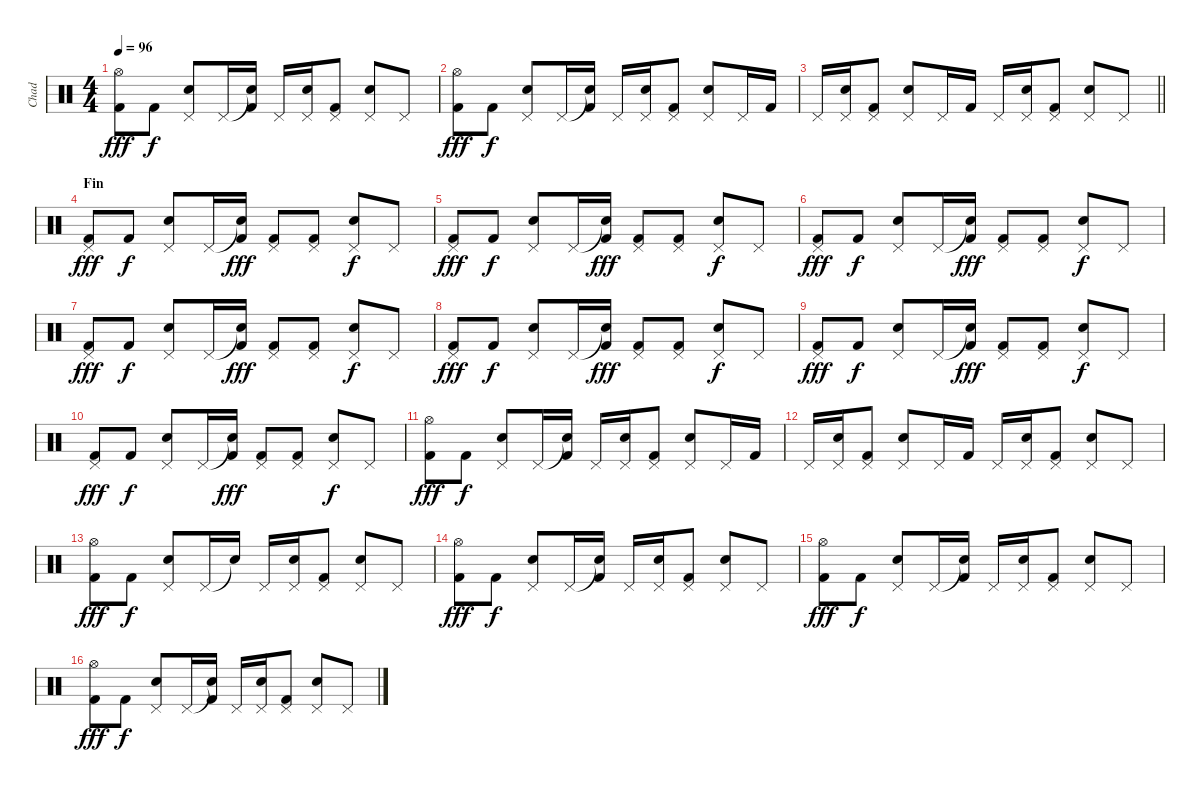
\track ("Chad" "Chad") {instrument percussion}
\staff {score}
\articulation defaults
\ts (4 4)
\tempo 96
\clef neutral
\ks c
("Hi-Hat (open)" "Kick (hit) 2").8{dy fff} "Kick (hit) 2".8{dy f} ("Pedal Hi-Hat (hit)" "Snare (hit) 2").8 "Pedal Hi-Hat (hit)".16 ("Snare (hit)"{t} "Kick (hit) 2").16 "Pedal Hi-Hat (hit)".16 ("Pedal Hi-Hat (hit)" "Snare (hit) 2").16 ("Pedal Hi-Hat (hit)" "Kick (hit) 2").8 ("Pedal Hi-Hat (hit)" "Snare (hit) 2").8 "Pedal Hi-Hat (hit)".8 |
("Hi-Hat (open)" "Kick (hit) 2").8{dy fff} "Kick (hit) 2".8{dy f} ("Pedal Hi-Hat (hit)" "Snare (hit) 2").8 "Pedal Hi-Hat (hit)".16 ("Snare (hit)"{t} "Kick (hit) 2").16 "Pedal Hi-Hat (hit)".16 ("Pedal Hi-Hat (hit)" "Snare (hit) 2").16 ("Pedal Hi-Hat (hit)" "Kick (hit) 2").8 ("Pedal Hi-Hat (hit)" "Snare (hit) 2").8 "Pedal Hi-Hat (hit)".16 "Kick (hit) 2".16 |
\barLineRight lightlight "Pedal Hi-Hat (hit)".16
("Pedal Hi-Hat (hit)" "Snare (hit) 2").16 ("Pedal Hi-Hat (hit)" "Kick (hit) 2").8 ("Pedal Hi-Hat (hit)" "Snare (hit) 2").8 "Pedal Hi-Hat (hit)".16 "Kick (hit) 2".16 "Pedal Hi-Hat (hit)".16 ("Pedal Hi-Hat (hit)" "Snare (hit) 2").16 ("Pedal Hi-Hat (hit)" "Kick (hit) 2").8 ("Pedal Hi-Hat (hit)" "Snare (hit) 2").8 "Pedal Hi-Hat (hit)".8 |
\section ("" "Fin")
("Pedal Hi-Hat (hit)" "Kick (hit) 2").8{dy fff} "Kick (hit) 2".8{dy f} ("Pedal Hi-Hat (hit)" "Snare (hit) 2").8 "Pedal Hi-Hat (hit)".16 ("Snare (hit)"{t} "Kick (hit) 2").16{dy fff} ("Pedal Hi-Hat (hit)" "Kick (hit) 2").8 ("Pedal Hi-Hat (hit)" "Kick (hit) 2").8 ("Pedal Hi-Hat (hit)" "Snare (hit) 2").8{dy f} "Pedal Hi-Hat (hit)".8 |
("Pedal Hi-Hat (hit)" "Kick (hit) 2").8{dy fff} "Kick (hit) 2".8{dy f} ("Pedal Hi-Hat (hit)" "Snare (hit) 2").8 "Pedal Hi-Hat (hit)".16 ("Snare (hit)"{t} "Kick (hit) 2").16{dy fff} ("Pedal Hi-Hat (hit)" "Kick (hit) 2").8 ("Pedal Hi-Hat (hit)" "Kick (hit) 2").8 ("Pedal Hi-Hat (hit)" "Snare (hit) 2").8{dy f} "Pedal Hi-Hat (hit)".8 |
("Pedal Hi-Hat (hit)" "Kick (hit) 2").8{dy fff} "Kick (hit) 2".8{dy f} ("Pedal Hi-Hat (hit)" "Snare (hit) 2").8 "Pedal Hi-Hat (hit)".16 ("Snare (hit)"{t} "Kick (hit) 2").16{dy fff} ("Pedal Hi-Hat (hit)" "Kick (hit) 2").8 ("Pedal Hi-Hat (hit)" "Kick (hit) 2").8 ("Pedal Hi-Hat (hit)" "Snare (hit) 2").8{dy f} "Pedal Hi-Hat (hit)".8 |
("Pedal Hi-Hat (hit)" "Kick (hit) 2").8{dy fff} "Kick (hit) 2".8{dy f} ("Pedal Hi-Hat (hit)" "Snare (hit) 2").8 "Pedal Hi-Hat (hit)".16 ("Snare (hit)"{t} "Kick (hit) 2").16{dy fff} ("Pedal Hi-Hat (hit)" "Kick (hit) 2").8 ("Pedal Hi-Hat (hit)" "Kick (hit) 2").8 ("Pedal Hi-Hat (hit)" "Snare (hit) 2").8{dy f} "Pedal Hi-Hat (hit)".8 |
("Pedal Hi-Hat (hit)" "Kick (hit) 2").8{dy fff} "Kick (hit) 2".8{dy f} ("Pedal Hi-Hat (hit)" "Snare (hit) 2").8 "Pedal Hi-Hat (hit)".16 ("Snare (hit)"{t} "Kick (hit) 2").16{dy fff} ("Pedal Hi-Hat (hit)" "Kick (hit) 2").8 ("Pedal Hi-Hat (hit)" "Kick (hit) 2").8 ("Pedal Hi-Hat (hit)" "Snare (hit) 2").8{dy f} "Pedal Hi-Hat (hit)".8 |
("Pedal Hi-Hat (hit)" "Kick (hit) 2").8{dy fff} "Kick (hit) 2".8{dy f} ("Pedal Hi-Hat (hit)" "Snare (hit) 2").8 "Pedal Hi-Hat (hit)".16 ("Snare (hit)"{t} "Kick (hit) 2").16{dy fff} ("Pedal Hi-Hat (hit)" "Kick (hit) 2").8 ("Pedal Hi-Hat (hit)" "Kick (hit) 2").8 ("Pedal Hi-Hat (hit)" "Snare (hit) 2").8{dy f} "Pedal Hi-Hat (hit)".8 |
("Pedal Hi-Hat (hit)" "Kick (hit) 2").8{dy fff} "Kick (hit) 2".8{dy f} ("Pedal Hi-Hat (hit)" "Snare (hit) 2").8 "Pedal Hi-Hat (hit)".16 ("Snare (hit)"{t} "Kick (hit) 2").16{dy fff} ("Pedal Hi-Hat (hit)" "Kick (hit) 2").8 ("Pedal Hi-Hat (hit)" "Kick (hit) 2").8 ("Pedal Hi-Hat (hit)" "Snare (hit) 2").8{dy f} "Pedal Hi-Hat (hit)".8 |
("Hi-Hat (open)" "Kick (hit) 2").8{dy fff} "Kick (hit) 2".8{dy f} ("Pedal Hi-Hat (hit)" "Snare (hit) 2").8 "Pedal Hi-Hat (hit)".16 ("Snare (hit)"{t} "Kick (hit) 2").16 "Pedal Hi-Hat (hit)".16 ("Pedal Hi-Hat (hit)" "Snare (hit) 2").16 ("Pedal Hi-Hat (hit)" "Kick (hit) 2").8 ("Pedal Hi-Hat (hit)" "Snare (hit) 2").8 "Pedal Hi-Hat (hit)".16 "Kick (hit) 2".16 |
"Pedal Hi-Hat (hit)".16 ("Pedal Hi-Hat (hit)" "Snare (hit) 2").16 ("Pedal Hi-Hat (hit)" "Kick (hit) 2").8 ("Pedal Hi-Hat (hit)" "Snare (hit) 2").8 "Pedal Hi-Hat (hit)".16 "Kick (hit) 2".16 "Pedal Hi-Hat (hit)".16 ("Pedal Hi-Hat (hit)" "Snare (hit) 2").16 ("Pedal Hi-Hat (hit)" "Kick (hit) 2").8 ("Pedal Hi-Hat (hit)" "Snare (hit) 2").8 "Pedal Hi-Hat (hit)".8 |
("Hi-Hat (open)" "Kick (hit) 2").8{dy fff} "Kick (hit) 2".8{dy f} ("Pedal Hi-Hat (hit)" "Snare (hit) 2").8 "Pedal Hi-Hat (hit)".16 "Snare (hit)"{t}.16 "Pedal Hi-Hat (hit)".16 ("Pedal Hi-Hat (hit)" "Snare (hit) 2").16 ("Pedal Hi-Hat (hit)" "Kick (hit) 2").8 ("Pedal Hi-Hat (hit)" "Snare (hit) 2").8 "Pedal Hi-Hat (hit)".8 |
("Hi-Hat (open)" "Kick (hit) 2").8{dy fff} "Kick (hit) 2".8{dy f} ("Pedal Hi-Hat (hit)" "Snare (hit) 2").8 "Pedal Hi-Hat (hit)".16 ("Snare (hit)"{t} "Kick (hit) 2").16 "Pedal Hi-Hat (hit)".16 ("Pedal Hi-Hat (hit)" "Snare (hit) 2").16 ("Pedal Hi-Hat (hit)" "Kick (hit) 2").8 ("Pedal Hi-Hat (hit)" "Snare (hit) 2").8 "Pedal Hi-Hat (hit)".8 |
("Hi-Hat (open)" "Kick (hit) 2").8{dy fff} "Kick (hit) 2".8{dy f} ("Pedal Hi-Hat (hit)" "Snare (hit) 2").8 "Pedal Hi-Hat (hit)".16 ("Snare (hit)"{t} "Kick (hit) 2").16 "Pedal Hi-Hat (hit)".16 ("Pedal Hi-Hat (hit)" "Snare (hit) 2").16 ("Pedal Hi-Hat (hit)" "Kick (hit) 2").8 ("Pedal Hi-Hat (hit)" "Snare (hit) 2").8 "Pedal Hi-Hat (hit)".8 |
("Hi-Hat (open)" "Kick (hit) 2").8{dy fff} "Kick (hit) 2".8{dy f} ("Pedal Hi-Hat (hit)" "Snare (hit) 2").8 "Pedal Hi-Hat (hit)".16 ("Snare (hit)"{t} "Kick (hit) 2").16 "Pedal Hi-Hat (hit)".16 ("Pedal Hi-Hat (hit)" "Snare (hit) 2").16 ("Pedal Hi-Hat (hit)" "Kick (hit) 2").8 ("Pedal Hi-Hat (hit)" "Snare (hit) 2").8 "Pedal Hi-Hat (hit)".8
